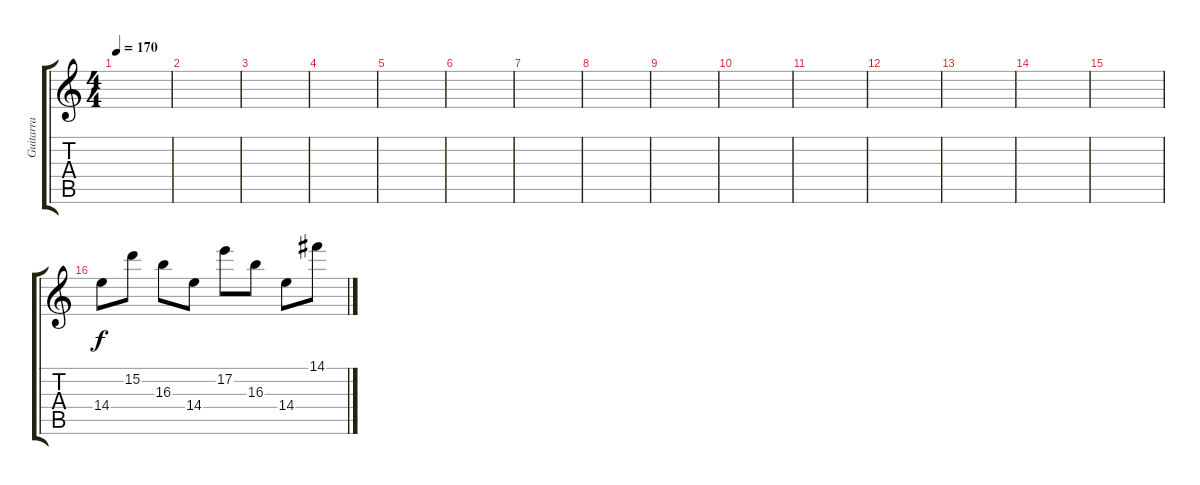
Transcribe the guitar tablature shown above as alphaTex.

\track ("Guitarra" "Guitarra") {instrument distortionguitar}
\staff {score tabs}
\tuning (E4 B3 G3 D3 A2 E2) {hide}
\ts (4 4)
\tempo 170
\clef g2
\ks c
|
|
|
|
|
|
|
|
|
|
|
|
|
|
|
14.4.8 15.2.8 16.3.8 14.4.8 17.2.8 16.3.8 14.4.8 14.1.8
